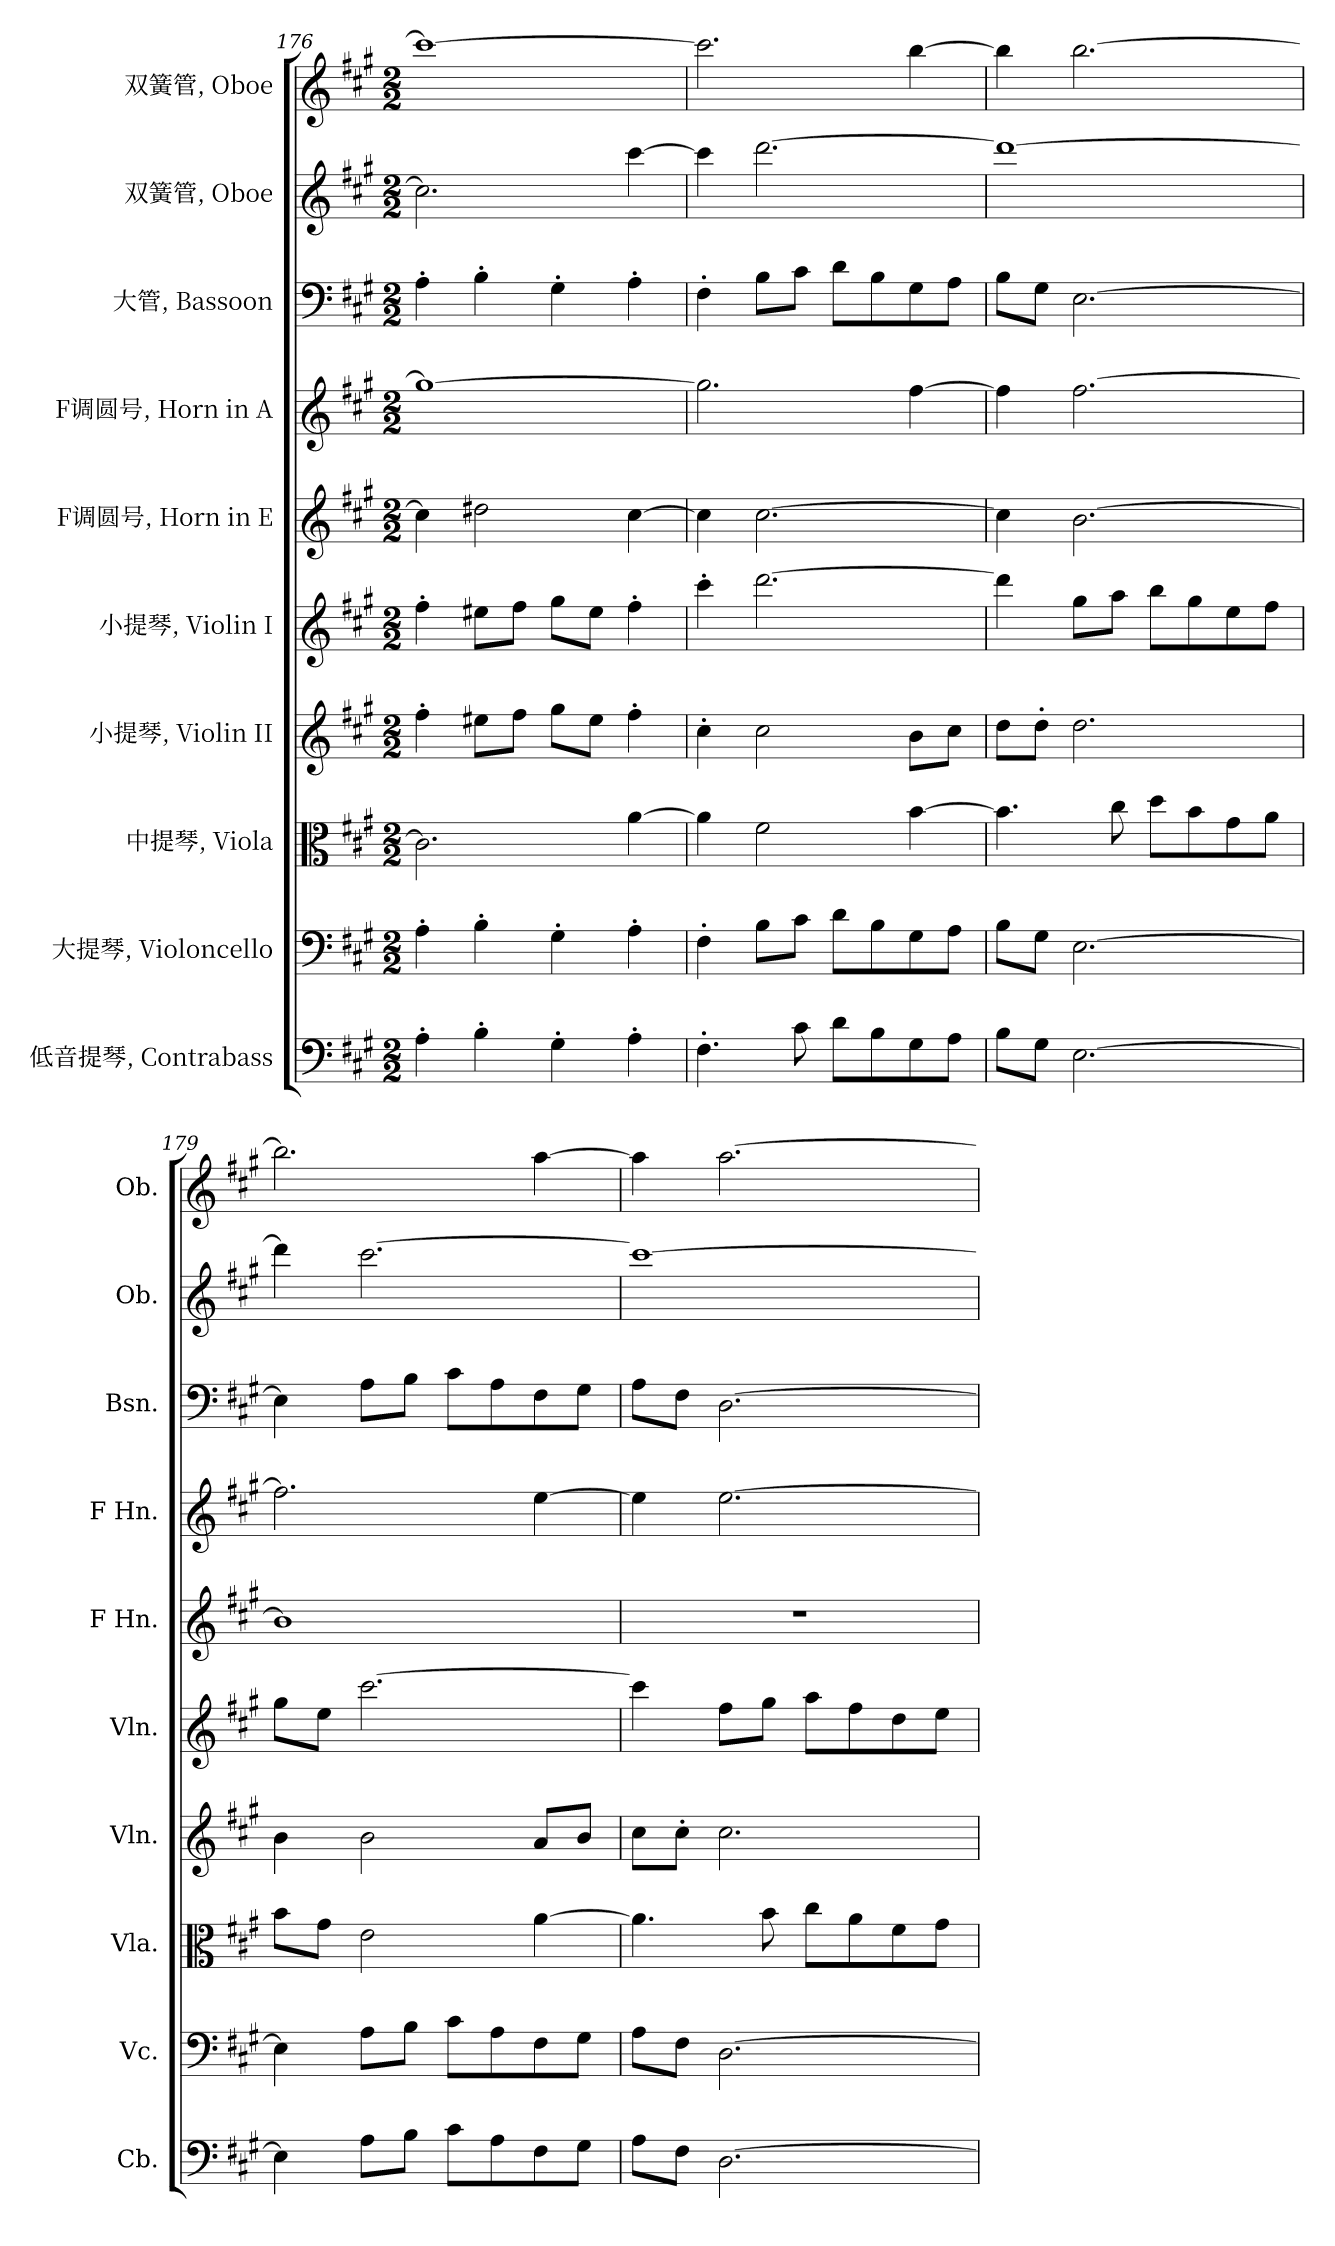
**kern	**kern	**kern	**kern	**kern	**kern	**kern	**kern	**kern	**kern
*part10	*part9	*part8	*part7	*part6	*part5	*part4	*part3	*part2	*part1
*staff10	*staff9	*staff8	*staff7	*staff6	*staff5	*staff4	*staff3	*staff2	*staff1
*I"低音提琴, Contrabass	*I"大提琴, Violoncello	*I"中提琴, Viola	*I"小提琴, Violin II	*I"小提琴, Violin I	*I"F调圆号, Horn in E	*I"F调圆号, Horn in A	*I"大管, Bassoon	*I"双簧管, Oboe	*I"双簧管, Oboe
*I'Cb.	*I'Vc.	*I'Vla.	*I'Vln.	*I'Vln.	*I'F Hn.	*I'F Hn.	*I'Bsn.	*I'Ob.	*I'Ob.
*clefF4	*clefF4	*clefC3	*clefG2	*clefG2	*clefG2	*clefG2	*clefF4	*clefG2	*clefG2
*ITrd7c12	*	*	*	*	*ITrd4c7	*ITrd4c7	*	*	*
*k[f#c#g#]	*k[f#c#g#]	*k[f#c#g#]	*k[f#c#g#]	*k[f#c#g#]	*k[f#c#]	*k[f#c#]	*k[f#c#g#]	*k[f#c#g#]	*k[f#c#g#]
*M2/2	*M2/2	*M2/2	*M2/2	*M2/2	*M2/2	*M2/2	*M2/2	*M2/2	*M2/2
=176	=176	=176	=176	=176	=176	=176	=176	=176	=176
4AA'\	4A'\	2.c#\]	4ff#'\	4ff#'\	4f#\]	1cc#_	4A'\	2.cc#\]	1ccc#_
4BB'\	4B'\	.	8ee#X\L	8ee#X\L	2g#X\	.	4B'\	.	.
.	.	.	8ff#\J	8ff#\J	.	.	.	.	.
4GG#'\	4G#'\	.	8gg#\L	8gg#\L	.	.	4G#'\	.	.
.	.	.	8ee#\J	8ee#\J	.	.	.	.	.
4AA'\	4A'\	[4a\	4ff#'\	4ff#'\	[4f#\	.	4A'\	[4ccc#\	.
=177	=177	=177	=177	=177	=177	=177	=177	=177	=177
4.FF#'\	4F#'\	4a\]	4cc#'\	4ccc#'\	4f#\]	2.cc#\]	4F#'\	4ccc#\]	2.ccc#\]
.	8B\L	2f#\	2cc#\	[2.ddd\	[2.f#\	.	8B\L	[2.ddd\	.
8C#\	8c#\J	.	.	.	.	.	8c#\J	.	.
8D\L	8d\L	.	.	.	.	.	8d\L	.	.
8BB\	8B\	.	.	.	.	.	8B\	.	.
8GG#\	8G#\	[4b\	8b\L	.	.	[4b\	8G#\	.	[4bb\
8AA\J	8A\J	.	8cc#\J	.	.	.	8A\J	.	.
!!LO:PB:g=z
=178	=178	=178	=178	=178	=178	=178	=178	=178	=178
8BB\L	8B\L	4.b\]	8dd\L	4ddd\]	4f#\]	4b\]	8B\L	1ddd_	4bb\]
8GG#\J	8G#\J	.	8dd'\J	.	.	.	8G#\J	.	.
[2.EE\	[2.E\	.	2.dd\	8gg#\L	[2.e\	[2.b\	[2.E\	.	[2.bb\
.	.	8cc#\	.	8aa\J	.	.	.	.	.
.	.	8dd\L	.	8bb\L	.	.	.	.	.
.	.	8b\	.	8gg#\	.	.	.	.	.
.	.	8g#\	.	8ee\	.	.	.	.	.
.	.	8a\J	.	8ff#\J	.	.	.	.	.
=179	=179	=179	=179	=179	=179	=179	=179	=179	=179
4EE\]	4E\]	8b\L	4b\	8gg#\L	1e]	2.b\]	4E\]	4ddd\]	2.bb\]
.	.	8g#\J	.	8ee\J	.	.	.	.	.
8AA\L	8A\L	2e\	2b\	[2.ccc#\	.	.	8A\L	[2.ccc#\	.
8BB\J	8B\J	.	.	.	.	.	8B\J	.	.
8C#\L	8c#\L	.	.	.	.	.	8c#\L	.	.
8AA\	8A\	.	.	.	.	.	8A\	.	.
8FF#\	8F#\	[4a\	8a/L	.	.	[4a\	8F#\	.	[4aa\
8GG#\J	8G#\J	.	8b/J	.	.	.	8G#\J	.	.
=180	=180	=180	=180	=180	=180	=180	=180	=180	=180
8AA\L	8A\L	4.a\]	8cc#\L	4ccc#\]	1r	4a\]	8A\L	1ccc#_	4aa\]
8FF#\J	8F#\J	.	8cc#'\J	.	.	.	8F#\J	.	.
[2.DD\	[2.D\	.	2.cc#\	8ff#\L	.	[2.a\	[2.D\	.	[2.aa\
.	.	8b\	.	8gg#\J	.	.	.	.	.
.	.	8cc#\L	.	8aa\L	.	.	.	.	.
.	.	8a\	.	8ff#\	.	.	.	.	.
.	.	8f#\	.	8dd\	.	.	.	.	.
.	.	8g#\J	.	8ee\J	.	.	.	.	.
=	=	=	=	=	=	=	=	=	=
*-	*-	*-	*-	*-	*-	*-	*-	*-	*-
